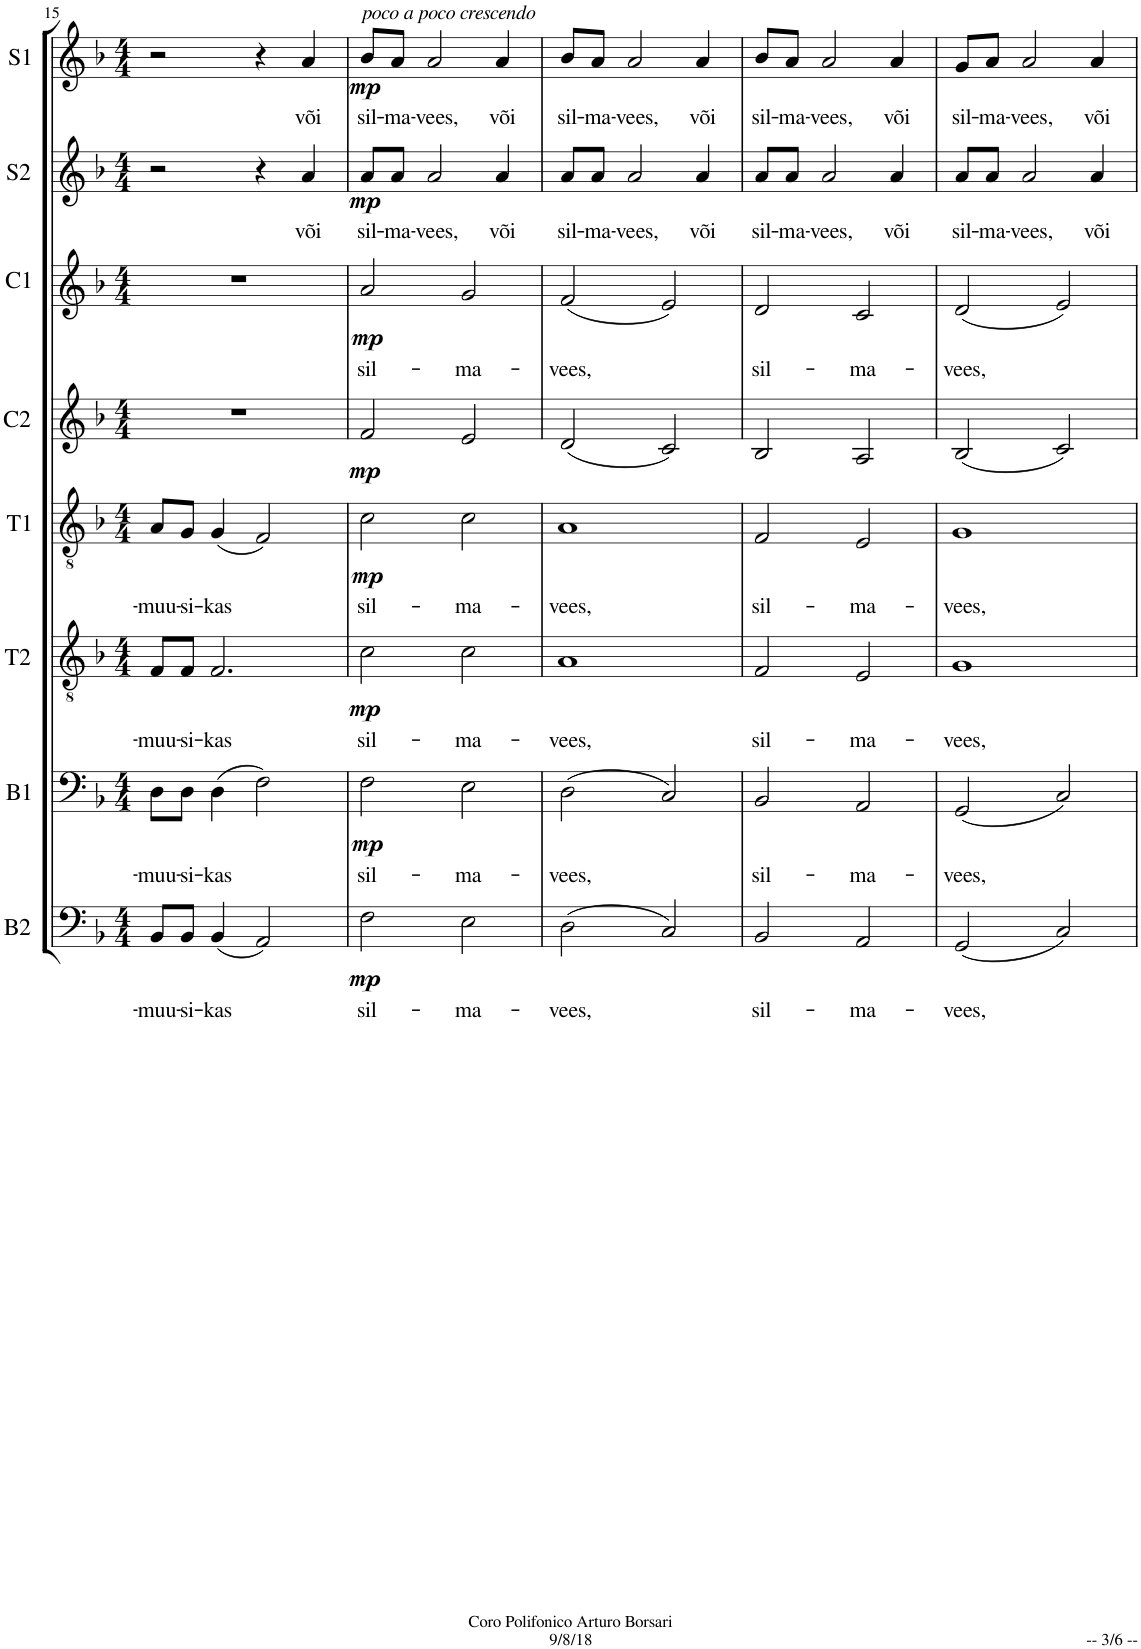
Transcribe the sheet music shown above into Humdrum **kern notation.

**kern	**text	**dynam	**kern	**text	**dynam	**kern	**text	**dynam	**kern	**text	**dynam	**kern	**dynam	**kern	**text	**dynam	**kern	**text	**dynam	**kern	**text	**dynam
*part8	*part8	*part8	*part7	*part7	*part7	*part6	*part6	*part6	*part5	*part5	*part5	*part4	*part4	*part3	*part3	*part3	*part2	*part2	*part2	*part1	*part1	*part1
*staff8	*staff8	*staff8	*staff7	*staff7	*staff7	*staff6	*staff6	*staff6	*staff5	*staff5	*staff5	*staff4	*staff4	*staff3	*staff3	*staff3	*staff2	*staff2	*staff2	*staff1	*staff1	*staff1
*I"Bassi II	*	*	*I"Bassi I	*	*	*I"Tenori II	*	*	*I"Tenori I	*	*	*I"Contralti II	*	*I"Contralti I	*	*	*I"Soprani II	*	*	*I"Soprani I	*	*
*I'B2	*	*	*I'B1	*	*	*I'T2	*	*	*I'T1	*	*	*I'C2	*	*I'C1	*	*	*I'S2	*	*	*I'S1	*	*
!!LO:PB:g=z
*clefF4	*	*	*clefF4	*	*	*clefGv2	*	*	*clefGv2	*	*	*clefG2	*	*clefG2	*	*	*clefG2	*	*	*clefG2	*	*
*	*	*	*	*	*	*	*	*	*	*	*	*	*	*	*	*	*	*	*	*Trd1c2	*	*
*k[b-]	*	*	*k[b-]	*	*	*k[b-]	*	*	*k[b-]	*	*	*k[b-]	*	*k[b-]	*	*	*k[b-]	*	*	*k[b-]	*	*
*M4/4	*	*	*M4/4	*	*	*M4/4	*	*	*M4/4	*	*	*M4/4	*	*M4/4	*	*	*M4/4	*	*	*M4/4	*	*
=15	=15	=15	=15	=15	=15	=15	=15	=15	=15	=15	=15	=15	=15	=15	=15	=15	=15	=15	=15	=15	=15	=15
!	!LO:LY:b	!	!	!LO:LY:b	!	!	!LO:LY:b	!	!	!LO:LY:b	!	!	!	!	!	!	!	!	!	!	!	!
*	*	*	*	*	*	*^	*	*	*	*	*	*	*	*	*	*	*^	*	*	*^	*	*
8BB-/L	-muu-	.	8D\L	-muu-	.	8ryy	8F/L	-muu-	.	8A/L	-muu-	.	1r	.	1r	.	.	2r	2.ryy	.	.	2r	2.ryy	.	.
!	!LO:LY:b	!	!	!LO:LY:b	!	!	!	!LO:LY:b	!	!	!LO:LY:b	!	!	!	!	!	!	!	!	!	!	!	!	!	!
8BB-/J	-si-	.	8D\J	-si-	.	8ryy	8F/J	-si-	.	8G/J	-si-	.	.	.	.	.	.	.	.	.	.	.	.	.	.
!	!LO:LY:b	!	!	!LO:LY:b	!	!	!	!LO:LY:b	!	!	!LO:LY:b	!	!	!	!	!	!	!	!	!	!	!	!	!	!
(4BB-/	-kas	.	(4D\	-kas	.	4ryy	2.F/	-kas	.	(4G/	-kas	.	.	.	.	.	.	.	.	.	.	.	.	.	.
2AA/)	.	.	2F\)	.	.	2ryy	.	.	.	2F/)	.	.	.	.	.	.	.	4r	.	.	.	4r	.	.	.
!	!	!	!	!	!	!	!	!	!	!	!	!	!	!	!	!	!	!	!	!LO:LY:b	!	!	!	!LO:LY:b	!
.	.	.	.	.	.	.	.	.	.	.	.	.	.	.	.	.	.	4ryy	4a/	või	.	4ryy	4a/	või	.
*	*	*	*	*	*	*v	*v	*	*	*	*	*	*	*	*	*	*	*	*	*	*	*	*	*	*
=16	=16	=16	=16	=16	=16	=16	=16	=16	=16	=16	=16	=16	=16	=16	=16	=16	=16	=16	=16	=16	=16	=16	=16	=16
!	!	!	!	!	!	!	!	!	!	!	!	!	!	!	!	!	!	!	!	!	!LO:TX:a:i:t=poco a poco crescendo	!	!	!
!	!LO:LY:b	!LO:DY:b	!	!LO:LY:b	!LO:DY:b	!	!LO:LY:b	!LO:DY:b	!	!LO:LY:b	!LO:DY:b	!	!LO:DY:b	!	!LO:LY:b	!LO:DY:b	!	!	!LO:LY:b	!LO:DY:b	!	!	!LO:LY:b	!LO:DY:b
*	*	*	*	*	*	*	*	*	*	*	*	*	*	*	*	*	*v	*v	*	*	*	*	*	*
*	*	*	*	*	*	*	*	*	*	*	*	*^	*	*	*	*	*	*	*	*v	*v	*	*
2F\	sil-	mp	2F\	sil-	mp	2c\	sil-	mp	2c\	sil-	mp	2ryy	2f/	mp	2a/	sil-	mp	8a/L	sil-	mp	8b-/L	sil-	mp
!	!	!	!	!	!	!	!	!	!	!	!	!	!	!	!	!	!	!	!LO:LY:b	!	!	!LO:LY:b	!
.	.	.	.	.	.	.	.	.	.	.	.	.	.	.	.	.	.	8a/J	-ma-	.	8a/J	-ma-	.
!	!	!	!	!	!	!	!	!	!	!	!	!	!	!	!	!	!	!	!LO:LY:b	!	!	!LO:LY:b	!
.	.	.	.	.	.	.	.	.	.	.	.	.	.	.	.	.	.	2a/	-vees,	.	2a/	-vees,	.
!	!LO:LY:b	!	!	!LO:LY:b	!	!	!LO:LY:b	!	!	!LO:LY:b	!	!	!	!	!	!LO:LY:b	!	!	!	!	!	!	!
2E\	-ma-	.	2E\	-ma-	.	2c\	-ma-	.	2c\	-ma-	.	2ryy	2e/	.	2g/	-ma-	.	.	.	.	.	.	.
!	!	!	!	!	!	!	!	!	!	!	!	!	!	!	!	!	!	!	!LO:LY:b	!	!	!LO:LY:b	!
.	.	.	.	.	.	.	.	.	.	.	.	.	.	.	.	.	.	4a/	või	.	4a/	või	.
=17	=17	=17	=17	=17	=17	=17	=17	=17	=17	=17	=17	=17	=17	=17	=17	=17	=17	=17	=17	=17	=17	=17	=17
!	!LO:LY:b	!	!	!LO:LY:b	!	!	!LO:LY:b	!	!	!LO:LY:b	!	!	!	!	!	!LO:LY:b	!	!	!LO:LY:b	!	!	!LO:LY:b	!
(2D\	-vees,	.	(2D\	-vees,	.	1A	-vees,	.	1A	-vees,	.	2ryy	(2d/	.	(2f/	-vees,	.	8a/L	sil-	.	8b-/L	sil-	.
!	!	!	!	!	!	!	!	!	!	!	!	!	!	!	!	!	!	!	!LO:LY:b	!	!	!LO:LY:b	!
.	.	.	.	.	.	.	.	.	.	.	.	.	.	.	.	.	.	8a/J	-ma-	.	8a/J	-ma-	.
!	!	!	!	!	!	!	!	!	!	!	!	!	!	!	!	!	!	!	!LO:LY:b	!	!	!LO:LY:b	!
.	.	.	.	.	.	.	.	.	.	.	.	.	.	.	.	.	.	2a/	-vees,	.	2a/	-vees,	.
2C/)	.	.	2C/)	.	.	.	.	.	.	.	.	2ryy	2c/)	.	2e/)	.	.	.	.	.	.	.	.
!	!	!	!	!	!	!	!	!	!	!	!	!	!	!	!	!	!	!	!LO:LY:b	!	!	!LO:LY:b	!
.	.	.	.	.	.	.	.	.	.	.	.	.	.	.	.	.	.	4a/	või	.	4a/	või	.
=18	=18	=18	=18	=18	=18	=18	=18	=18	=18	=18	=18	=18	=18	=18	=18	=18	=18	=18	=18	=18	=18	=18	=18
!	!LO:LY:b	!	!	!LO:LY:b	!	!	!LO:LY:b	!	!	!LO:LY:b	!	!	!	!	!	!LO:LY:b	!	!	!LO:LY:b	!	!	!LO:LY:b	!
2BB-/	sil-	.	2BB-/	sil-	.	2F/	sil-	.	2F/	sil-	.	2ryy	2B-/	.	2d/	sil-	.	8a/L	sil-	.	8b-/L	sil-	.
!	!	!	!	!	!	!	!	!	!	!	!	!	!	!	!	!	!	!	!LO:LY:b	!	!	!LO:LY:b	!
.	.	.	.	.	.	.	.	.	.	.	.	.	.	.	.	.	.	8a/J	-ma-	.	8a/J	-ma-	.
!	!	!	!	!	!	!	!	!	!	!	!	!	!	!	!	!	!	!	!LO:LY:b	!	!	!LO:LY:b	!
.	.	.	.	.	.	.	.	.	.	.	.	.	.	.	.	.	.	2a/	-vees,	.	2a/	-vees,	.
!	!LO:LY:b	!	!	!LO:LY:b	!	!	!LO:LY:b	!	!	!LO:LY:b	!	!	!	!	!	!LO:LY:b	!	!	!	!	!	!	!
2AA/	-ma-	.	2AA/	-ma-	.	2E/	-ma-	.	2E/	-ma-	.	2ryy	2A/	.	2c/	-ma-	.	.	.	.	.	.	.
!	!	!	!	!	!	!	!	!	!	!	!	!	!	!	!	!	!	!	!LO:LY:b	!	!	!LO:LY:b	!
.	.	.	.	.	.	.	.	.	.	.	.	.	.	.	.	.	.	4a/	või	.	4a/	või	.
=19	=19	=19	=19	=19	=19	=19	=19	=19	=19	=19	=19	=19	=19	=19	=19	=19	=19	=19	=19	=19	=19	=19	=19
!	!LO:LY:b	!	!	!LO:LY:b	!	!	!LO:LY:b	!	!	!LO:LY:b	!	!	!	!	!	!LO:LY:b	!	!	!LO:LY:b	!	!	!LO:LY:b	!
(2GG/	-vees,	.	(2GG/	-vees,	.	1G	-vees,	.	1G	-vees,	.	2ryy	(2B-/	.	(2d/	-vees,	.	8a/L	sil-	.	8g/L	sil-	.
!	!	!	!	!	!	!	!	!	!	!	!	!	!	!	!	!	!	!	!LO:LY:b	!	!	!LO:LY:b	!
.	.	.	.	.	.	.	.	.	.	.	.	.	.	.	.	.	.	8a/J	-ma-	.	8a/J	-ma-	.
!	!	!	!	!	!	!	!	!	!	!	!	!	!	!	!	!	!	!	!LO:LY:b	!	!	!LO:LY:b	!
.	.	.	.	.	.	.	.	.	.	.	.	.	.	.	.	.	.	2a/	-vees,	.	2a/	-vees,	.
2C/)	.	.	2C/)	.	.	.	.	.	.	.	.	2ryy	2c/)	.	2e/)	.	.	.	.	.	.	.	.
!	!	!	!	!	!	!	!	!	!	!	!	!	!	!	!	!	!	!	!LO:LY:b	!	!	!LO:LY:b	!
.	.	.	.	.	.	.	.	.	.	.	.	.	.	.	.	.	.	4a/	või	.	4a/	või	.
*	*	*	*	*	*	*	*	*	*	*	*	*v	*v	*	*	*	*	*	*	*	*	*	*
=	=	=	=	=	=	=	=	=	=	=	=	=	=	=	=	=	=	=	=	=	=	=
*-	*-	*-	*-	*-	*-	*-	*-	*-	*-	*-	*-	*-	*-	*-	*-	*-	*-	*-	*-	*-	*-	*-
